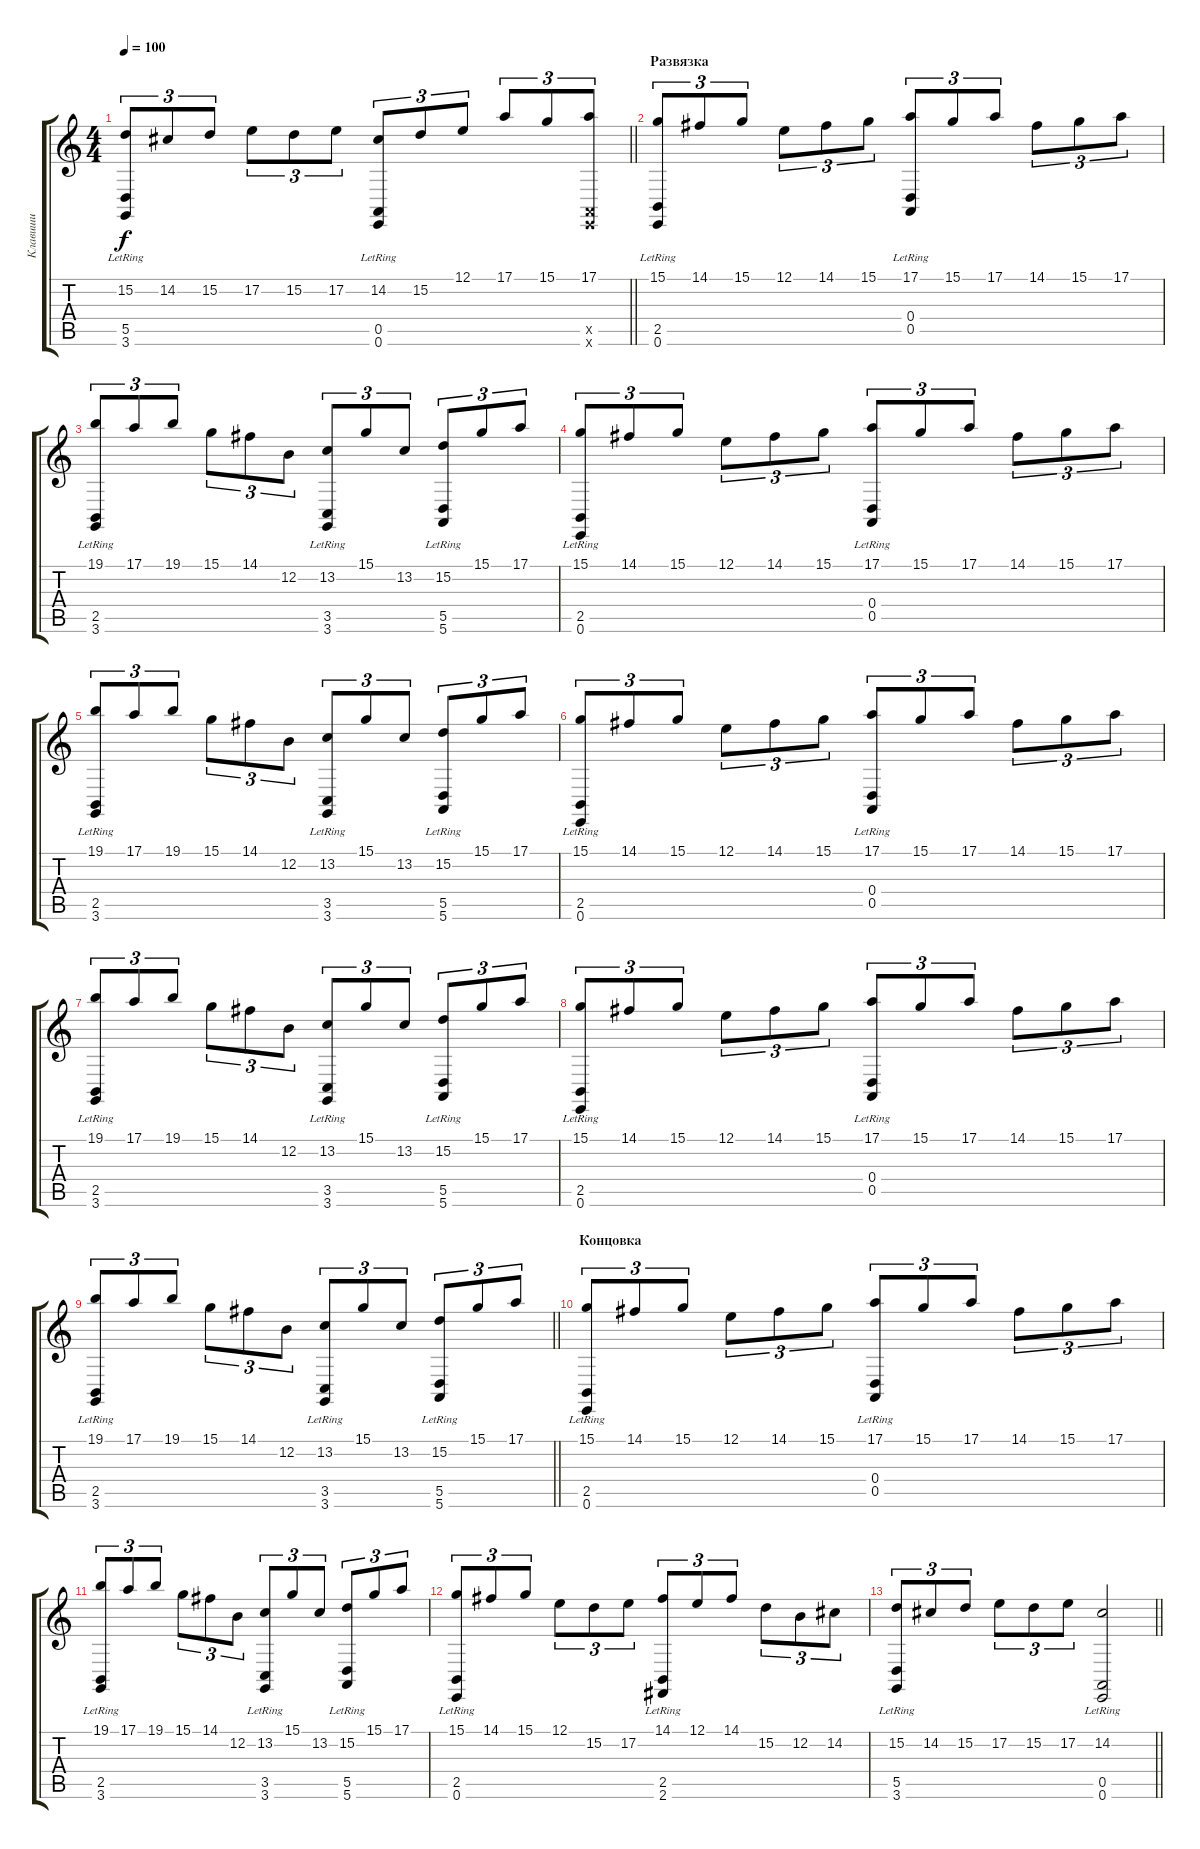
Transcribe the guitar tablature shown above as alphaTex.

\track ("Клавиши" "Клавиши") {instrument brightacousticpiano}
\staff {score tabs}
\tuning (E4 B3 G3 D3 A2 E2) {hide}
\ts (4 4)
\tempo 100
\clef g2
\barLineRight lightlight
\ks c
(15.2 5.5{lr} 3.6{lr}).8{tu (3 2) dy f} 14.2.8{tu (3 2)} 15.2.8{tu (3 2)} 17.2.8{tu (3 2)} 15.2.8{tu (3 2)} 17.2.8{tu (3 2)} (14.2 0.5{lr} 0.6{lr}).8{tu (3 2)} 15.2.8{tu (3 2)} 12.1.8{tu (3 2)} 17.1.8{tu (3 2)} 15.1.8{tu (3 2)} (17.1 0.5{x} 0.6{x}).8{tu (3 2)} |
\section ("" "Развязка")
(15.1 2.5{lr} 0.6{lr}).8{tu (3 2)} 14.1.8{tu (3 2)} 15.1.8{tu (3 2)} 12.1.8{tu (3 2)} 14.1.8{tu (3 2)} 15.1.8{tu (3 2)} (17.1 0.4{lr} 0.5{lr}).8{tu (3 2)} 15.1.8{tu (3 2)} 17.1.8{tu (3 2)} 14.1.8{tu (3 2)} 15.1.8{tu (3 2)} 17.1.8{tu (3 2)} |
(19.1 2.5{lr} 3.6{lr}).8{tu (3 2)} 17.1.8{tu (3 2)} 19.1.8{tu (3 2)} 15.1.8{tu (3 2)} 14.1.8{tu (3 2)} 12.2.8{tu (3 2)} (13.2 3.5{lr} 3.6{lr}).8{tu (3 2)} 15.1.8{tu (3 2)} 13.2.8{tu (3 2)} (15.2 5.5{lr} 5.6{lr}).8{tu (3 2)} 15.1.8{tu (3 2)} 17.1.8{tu (3 2)} |
(15.1 2.5{lr} 0.6{lr}).8{tu (3 2)} 14.1.8{tu (3 2)} 15.1.8{tu (3 2)} 12.1.8{tu (3 2)} 14.1.8{tu (3 2)} 15.1.8{tu (3 2)} (17.1 0.4{lr} 0.5{lr}).8{tu (3 2)} 15.1.8{tu (3 2)} 17.1.8{tu (3 2)} 14.1.8{tu (3 2)} 15.1.8{tu (3 2)} 17.1.8{tu (3 2)} |
(19.1 2.5{lr} 3.6{lr}).8{tu (3 2)} 17.1.8{tu (3 2)} 19.1.8{tu (3 2)} 15.1.8{tu (3 2)} 14.1.8{tu (3 2)} 12.2.8{tu (3 2)} (13.2 3.5{lr} 3.6{lr}).8{tu (3 2)} 15.1.8{tu (3 2)} 13.2.8{tu (3 2)} (15.2 5.5{lr} 5.6{lr}).8{tu (3 2)} 15.1.8{tu (3 2)} 17.1.8{tu (3 2)} |
(15.1 2.5{lr} 0.6{lr}).8{tu (3 2)} 14.1.8{tu (3 2)} 15.1.8{tu (3 2)} 12.1.8{tu (3 2)} 14.1.8{tu (3 2)} 15.1.8{tu (3 2)} (17.1 0.4{lr} 0.5{lr}).8{tu (3 2)} 15.1.8{tu (3 2)} 17.1.8{tu (3 2)} 14.1.8{tu (3 2)} 15.1.8{tu (3 2)} 17.1.8{tu (3 2)} |
(19.1 2.5{lr} 3.6{lr}).8{tu (3 2)} 17.1.8{tu (3 2)} 19.1.8{tu (3 2)} 15.1.8{tu (3 2)} 14.1.8{tu (3 2)} 12.2.8{tu (3 2)} (13.2 3.5{lr} 3.6{lr}).8{tu (3 2)} 15.1.8{tu (3 2)} 13.2.8{tu (3 2)} (15.2 5.5{lr} 5.6{lr}).8{tu (3 2)} 15.1.8{tu (3 2)} 17.1.8{tu (3 2)} |
(15.1 2.5{lr} 0.6{lr}).8{tu (3 2)} 14.1.8{tu (3 2)} 15.1.8{tu (3 2)} 12.1.8{tu (3 2)} 14.1.8{tu (3 2)} 15.1.8{tu (3 2)} (17.1 0.4{lr} 0.5{lr}).8{tu (3 2)} 15.1.8{tu (3 2)} 17.1.8{tu (3 2)} 14.1.8{tu (3 2)} 15.1.8{tu (3 2)} 17.1.8{tu (3 2)} |
\barLineRight lightlight
(19.1 2.5{lr} 3.6{lr}).8{tu (3 2)} 17.1.8{tu (3 2)} 19.1.8{tu (3 2)} 15.1.8{tu (3 2)} 14.1.8{tu (3 2)} 12.2.8{tu (3 2)} (13.2 3.5{lr} 3.6{lr}).8{tu (3 2)} 15.1.8{tu (3 2)} 13.2.8{tu (3 2)} (15.2 5.5{lr} 5.6{lr}).8{tu (3 2)} 15.1.8{tu (3 2)} 17.1.8{tu (3 2)} |
\section ("" "Концовка")
(15.1 2.5{lr} 0.6{lr}).8{tu (3 2) instrument brightacousticpiano} 14.1.8{tu (3 2)} 15.1.8{tu (3 2)} 12.1.8{tu (3 2)} 14.1.8{tu (3 2)} 15.1.8{tu (3 2)} (17.1 0.4{lr} 0.5{lr}).8{tu (3 2)} 15.1.8{tu (3 2)} 17.1.8{tu (3 2)} 14.1.8{tu (3 2)} 15.1.8{tu (3 2)} 17.1.8{tu (3 2)} |
(19.1 2.5{lr} 3.6{lr}).8{tu (3 2)} 17.1.8{tu (3 2)} 19.1.8{tu (3 2)} 15.1.8{tu (3 2)} 14.1.8{tu (3 2)} 12.2.8{tu (3 2)} (13.2 3.5{lr} 3.6{lr}).8{tu (3 2)} 15.1.8{tu (3 2)} 13.2.8{tu (3 2)} (15.2 5.5{lr} 5.6{lr}).8{tu (3 2)} 15.1.8{tu (3 2)} 17.1.8{tu (3 2)} |
(15.1 2.5{lr} 0.6{lr}).8{tu (3 2)} 14.1.8{tu (3 2)} 15.1.8{tu (3 2)} 12.1.8{tu (3 2)} 15.2.8{tu (3 2)} 17.2.8{tu (3 2)} (14.1 2.5{lr} 2.6{lr}).8{tu (3 2)} 12.1.8{tu (3 2)} 14.1.8{tu (3 2)} 15.2.8{tu (3 2)} 12.2.8{tu (3 2)} 14.2.8{tu (3 2)} |
\barLineRight lightlight
(15.2 5.5{lr} 3.6{lr}).8{tu (3 2)} 14.2.8{tu (3 2)} 15.2.8{tu (3 2)} 17.2.8{tu (3 2)} 15.2.8{tu (3 2)} 17.2.8{tu (3 2)} (14.2 0.5{lr} 0.6{lr}).2
